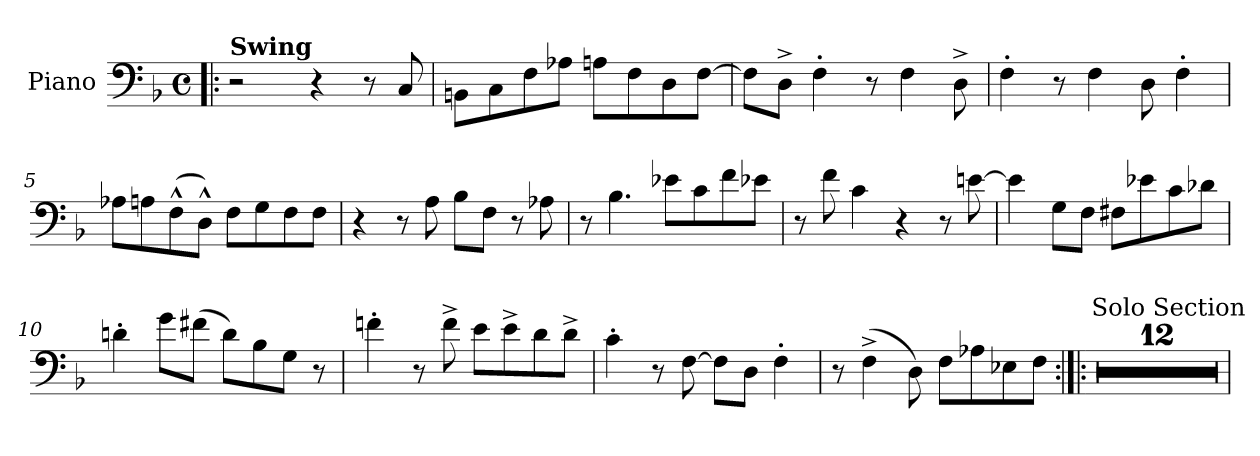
**kern
*part1
*staff1
*I"Piano
*I'Pno.
*clefF4
*k[b-]
*M4/4
*met(c)
=1!|:
!LO:TX:a:B:t=Swing
2r
4r
8r
8C/
=2
8BBn\L
8C\
8F\
8A-X\J
8An\L
8F\
8D\
[8F\J
=3
8F\L]
8D^\J
4F'\
8r
4F\
8D^\
=4
4F'\
8r
4F\
8D\
4F'\
=5
8A-X\L
8An\
(8F^^\
8D^^\J)
8F\L
8G\
8F\
8F\J
=6
4r
8r
8A\
8B-\L
8F\J
8r
8A-X\
!!LO:LB:g=z
=7
8r
4.B-\
8e-X\L
8c\
8f\
8e-X\J
=8
8r
8f\
4c\
4r
8r
[8en\
=9
4e\]
8G\L
8F\J
8F#X\L
8e-X\
8c\
8d-X\J
=10
4dn'\
8g\L
(8f#X\J
8d\L)
8B-\
8G\J
8r
=11
4fn'\
8r
8f^\
8e\L
8e^\
8d\
8d^\J
!!LO:LB:g=z
=12
4c'\
8r
[8F\
8F\L]
8D\J
4F'\
=13
8r
(4F^\
8D\)
8F\L
8A-X\
8E-X\
8F\J
=14:|!|:
!LO:TX:a:t=Solo Section
1r
=15
1r
=16
1r
=17
1r
=18
1r
=19
1r
=20
1r
=21
1r
=22
1r
=23
1r
=24
1r
=25
1r
=
*-
